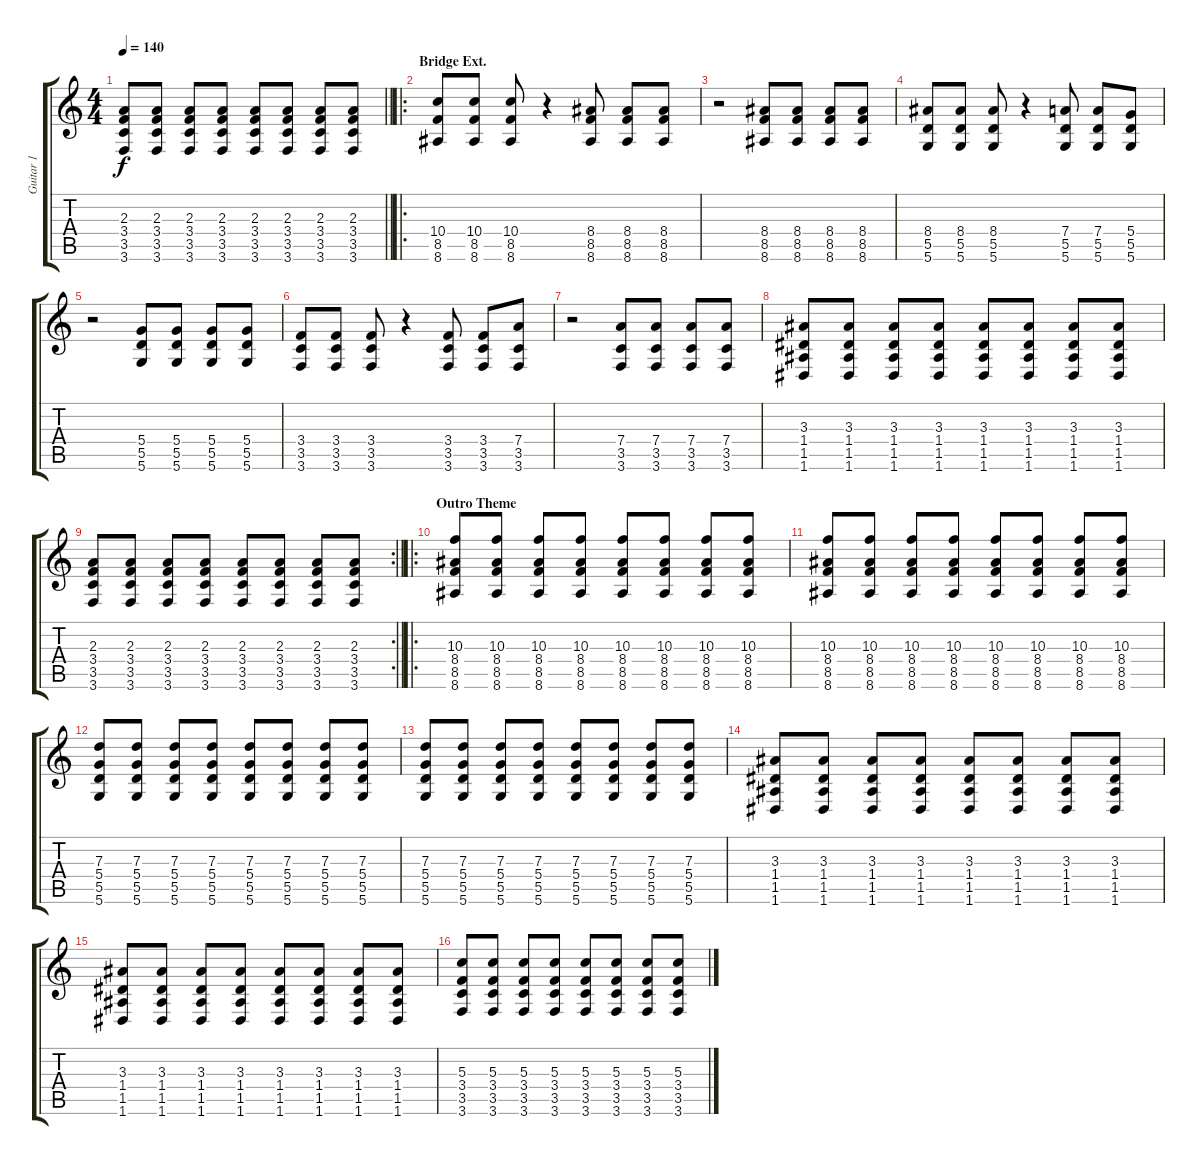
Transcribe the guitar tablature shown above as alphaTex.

\track ("Guitar 1" "Guitar 1") {instrument distortionguitar}
\staff {score tabs}
\tuning (E4 B3 G3 D3 A2 D2) {hide}
\ts (4 4)
\tempo 140
\clef g2
\barLineRight lightlight
\ks c
(2.3 3.4 3.5 3.6).8{dy f} (2.3 3.4 3.5 3.6).8 (2.3 3.4 3.5 3.6).8 (2.3 3.4 3.5 3.6).8 (2.3 3.4 3.5 3.6).8 (2.3 3.4 3.5 3.6).8 (2.3 3.4 3.5 3.6).8 (2.3 3.4 3.5 3.6).8 |
\ro
\section ("" "Bridge Ext.")
(10.4 8.5 8.6).8 (10.4 8.5 8.6).8 (10.4 8.5 8.6).8 r.4 (8.4 8.5 8.6).8 (8.4 8.5 8.6).8 (8.4 8.5 8.6).8 |
r.2 (8.4 8.5 8.6).8 (8.4 8.5 8.6).8 (8.4 8.5 8.6).8 (8.4 8.5 8.6).8 |
(8.4 5.5 5.6).8 (8.4 5.5 5.6).8 (8.4 5.5 5.6).8 r.4 (7.4 5.5 5.6).8 (7.4 5.5 5.6).8 (5.4 5.5 5.6).8 |
r.2 (5.4 5.5 5.6).8 (5.4 5.5 5.6).8 (5.4 5.5 5.6).8 (5.4 5.5 5.6).8 |
(3.4 3.5 3.6).8 (3.4 3.5 3.6).8 (3.4 3.5 3.6).8 r.4 (3.4 3.5 3.6).8 (3.4 3.5 3.6).8 (7.4 3.5 3.6).8 |
r.2 (7.4 3.5 3.6).8 (7.4 3.5 3.6).8 (7.4 3.5 3.6).8 (7.4 3.5 3.6).8 |
(3.3 1.4 1.5 1.6).8 (3.3 1.4 1.5 1.6).8 (3.3 1.4 1.5 1.6).8 (3.3 1.4 1.5 1.6).8 (3.3 1.4 1.5 1.6).8 (3.3 1.4 1.5 1.6).8 (3.3 1.4 1.5 1.6).8 (3.3 1.4 1.5 1.6).8 |
\rc 2
\barLineRight lightlight
(2.3 3.4 3.5 3.6).8 (2.3 3.4 3.5 3.6).8 (2.3 3.4 3.5 3.6).8 (2.3 3.4 3.5 3.6).8 (2.3 3.4 3.5 3.6).8 (2.3 3.4 3.5 3.6).8 (2.3 3.4 3.5 3.6).8 (2.3 3.4 3.5 3.6).8 |
\ro
\section ("" "Outro Theme")
(10.3 8.4 8.5 8.6).8 (10.3 8.4 8.5 8.6).8 (10.3 8.4 8.5 8.6).8 (10.3 8.4 8.5 8.6).8 (10.3 8.4 8.5 8.6).8 (10.3 8.4 8.5 8.6).8 (10.3 8.4 8.5 8.6).8 (10.3 8.4 8.5 8.6).8 |
(10.3 8.4 8.5 8.6).8 (10.3 8.4 8.5 8.6).8 (10.3 8.4 8.5 8.6).8 (10.3 8.4 8.5 8.6).8 (10.3 8.4 8.5 8.6).8 (10.3 8.4 8.5 8.6).8 (10.3 8.4 8.5 8.6).8 (10.3 8.4 8.5 8.6).8 |
(7.3 5.4 5.5 5.6).8 (7.3 5.4 5.5 5.6).8 (7.3 5.4 5.5 5.6).8 (7.3 5.4 5.5 5.6).8 (7.3 5.4 5.5 5.6).8 (7.3 5.4 5.5 5.6).8 (7.3 5.4 5.5 5.6).8 (7.3 5.4 5.5 5.6).8 |
(7.3 5.4 5.5 5.6).8 (7.3 5.4 5.5 5.6).8 (7.3 5.4 5.5 5.6).8 (7.3 5.4 5.5 5.6).8 (7.3 5.4 5.5 5.6).8 (7.3 5.4 5.5 5.6).8 (7.3 5.4 5.5 5.6).8 (7.3 5.4 5.5 5.6).8 |
(3.3 1.4 1.5 1.6).8 (3.3 1.4 1.5 1.6).8 (3.3 1.4 1.5 1.6).8 (3.3 1.4 1.5 1.6).8 (3.3 1.4 1.5 1.6).8 (3.3 1.4 1.5 1.6).8 (3.3 1.4 1.5 1.6).8 (3.3 1.4 1.5 1.6).8 |
(3.3 1.4 1.5 1.6).8 (3.3 1.4 1.5 1.6).8 (3.3 1.4 1.5 1.6).8 (3.3 1.4 1.5 1.6).8 (3.3 1.4 1.5 1.6).8 (3.3 1.4 1.5 1.6).8 (3.3 1.4 1.5 1.6).8 (3.3 1.4 1.5 1.6).8 |
(5.3 3.4 3.5 3.6).8 (5.3 3.4 3.5 3.6).8 (5.3 3.4 3.5 3.6).8 (5.3 3.4 3.5 3.6).8 (5.3 3.4 3.5 3.6).8 (5.3 3.4 3.5 3.6).8 (5.3 3.4 3.5 3.6).8 (5.3 3.4 3.5 3.6).8
